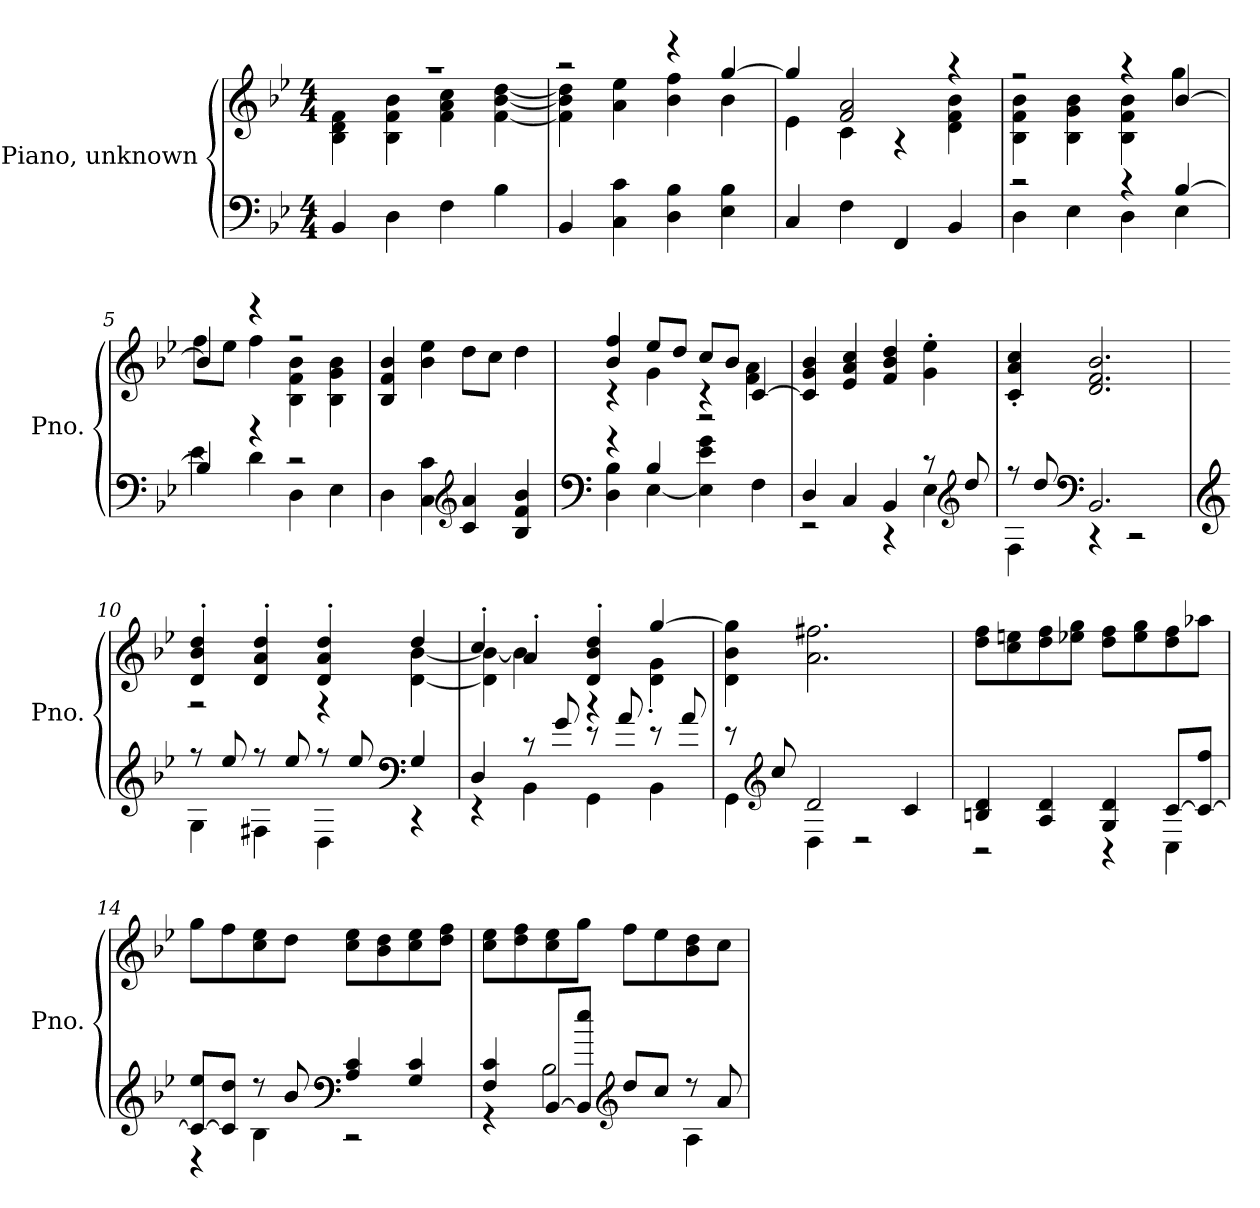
**kern	**kern
*part1	*part1
*staff2	*staff1
*I"Piano, unknown	*
*I'Pno.	*
*clefF4	*clefG2
*k[b-e-]	*k[b-e-]
*M4/4	*M4/4
*MM120	*MM120
=1	=1
*	*^
4BB-/	1r	4B-\ 4d\ 4f\
4D\	.	4B-\ 4f\ 4b-\
4F\	.	4f\ 4a\ 4cc\
4B-\	.	[4f\ [4b-\ [4dd\
=2	=2	=2
4BB-/	2r	4f\] 4b-\] 4dd\]
4C\ 4c\	.	4a\ 4ee-\
4D\ 4B-\	4r	4b-\ 4ff\
4E-\ 4B-\	[4gg/	4b-\
=3	=3	=3
4C/	4gg/]	4e-\
4F\	2f/ 2a/	4c\
4FF/	.	4r
4BB-/	4r	4d\ 4f\ 4b-\
=4	=4	=4
*^	*	*
2r	4D\	2r	4B-\ 4f\ 4b-\
.	4E-\	.	4B-\ 4g\ 4b-\
4r	4D\	4r	4B-\ 4f\ 4b-\
[4B-/	4E-\	[4b-/	4gg\
=5	=5	=5	=5
4B-/]	4e-\	4b-/]	8ff\L
.	.	.	8ee-\J
4r	4d\	4r	4ff\
2r	4D\	2r	4B-\ 4f\ 4b-\
.	4E-\	.	4B-\ 4g\ 4b-\
*v	*v	*	*
*	*v	*v
=6	=6
4D\	4B-/ 4f/ 4b-/
4C\ 4c\	4b-\ 4ee-\
*clefG2	*
4c/ 4a/	8dd\L
.	8cc\J
4B-/ 4f/ 4b-/	4dd\
!!LO:LB:g=z
=7	=7
*clefF4	*
*^	*^
4r	4D\ 4B-\	4b-/ 4ff/	4r
4B-/	[4E-\	8ee-/L	4g\
.	.	8dd/J	.
2r	4E-\] 4e-\ 4g\	8cc/L	4r
.	.	8b-/J	.
.	4F\	[4c/	4f\ 4a\
*	*	*v	*v
=8	=8	=8
4D/	2r	4c/] 4g/ 4b-/
4C/	.	4e-/ 4a/ 4cc/
4BB-/	4r	4f/ 4b-/ 4dd/
8r	4E-\	4g\' 4ee-\'
*clefG2	*	*
8dd/	.	.
=9	=9	=9
8r	4F\	4c/' 4a/' 4cc/'
8dd/	.	.
*clefF4	*	*
2.BB-/	4r	2.d/ 2.f/ 2.b-/
.	2r	.
=10	=10	=10
*clefG2	*	*
*	*	*^
8r	4G\	4d/' 4b-/' 4dd/'	2r
8ee-/	.	.	.
8r	4F#X\	4d/' 4a/' 4dd/'	.
8ee-/	.	.	.
8r	4D\	4d/' 4a/' 4dd/'	4r
8ee-/	.	.	.
*clefF4	*	*	*
4G/	4r	4dd/	[4d\ [4b-\
!!LO:LB:g=z	!!
=11	=11	=11	=11
4D/	4r	4cc'/	4d\] 4b-\_
8r	4BB-\	4a'/	4b-\]
8g/	.	.	.
8r	4GG\	4d/' 4b-/' 4dd/'	4r
8a/	.	.	.
8r	4BB-\	[4gg/	4d\' 4g\'
8a/	.	.	.
*	*	*v	*v
=12	=12	=12
8r	4GG\	4d\ 4b-\ 4gg\]
*clefG2	*	*
8cc/	.	.
2d/	4D\	2.a\ 2.ff#X\
.	2r	.
4c/	.	.
=13	=13	=13
4Bn/ 4d/	2r	8dd\ 8ff\L
.	.	8cc\ 8een\
4A/ 4d/	.	8dd\ 8ff\
.	.	8ee-X\ 8gg\J
4G/ 4d/	4r	8dd\ 8ff\L
.	.	8ee-\ 8gg\
[8c/L	4C\	8dd\ 8ff\
8c/_ 8ff/J	.	8aa-X\J
=14	=14	=14
8c/_ 8ee-/L	4r	8gg\L
8c/] 8dd/J	.	8ff\
8r	4B-\	8cc\ 8ee-\
8b-/	.	8dd\J
*clefF4	*	*
4A/ 4c/	2r	8cc\ 8ee-\L
.	.	8b-\ 8dd\
4G/ 4c/	.	8cc\ 8ee-\
.	.	8dd\ 8ff\J
!!LO:LB:g=z
=15	=15	=15
4F/ 4c/	4r	8cc\ 8ee-\L
.	.	8dd\ 8ff\
[8BB-/L	2B-\	8cc\ 8ee-\
8BB-/] 8ee-/J	.	8gg\J
*clefG2	*	*
8dd/L	.	8ff\L
8cc/J	.	8ee-\
8r	4A\	8b-\ 8dd\
8a/	.	8cc\J
*v	*v	*
=	=
*-	*-
